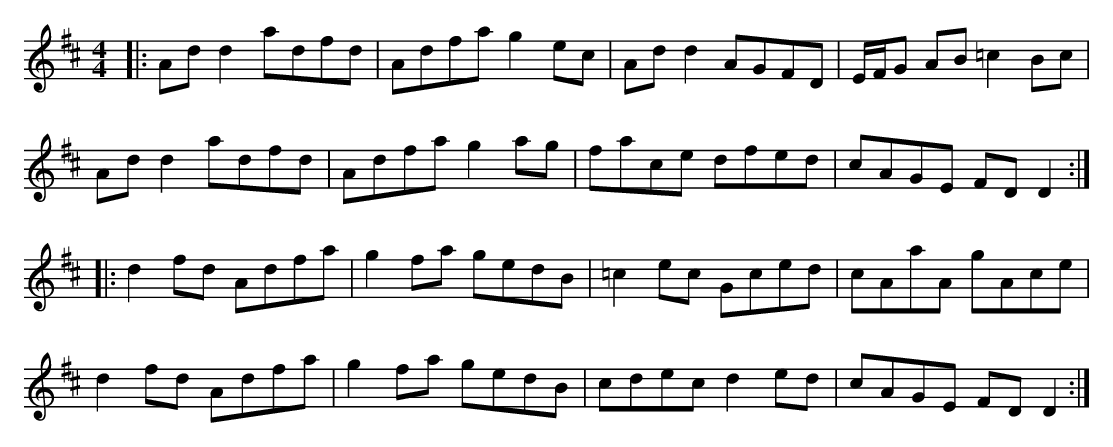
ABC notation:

X:1
M:4/4
K:D
|:Ad d2 adfd|Adfa g2 ec|Ad d2 AGFD|E/F/G AB =c2 Bc|
Ad d2 adfd|Adfa g2 ag|face dfed|cAGE FD D2:|
|:d2 fd Adfa|g2 fa gedB|=c2 ec Gced|cAaA gAce|
d2 fd Adfa|g2 fa gedB|cdec d2 ed|cAGE FD D2:|
